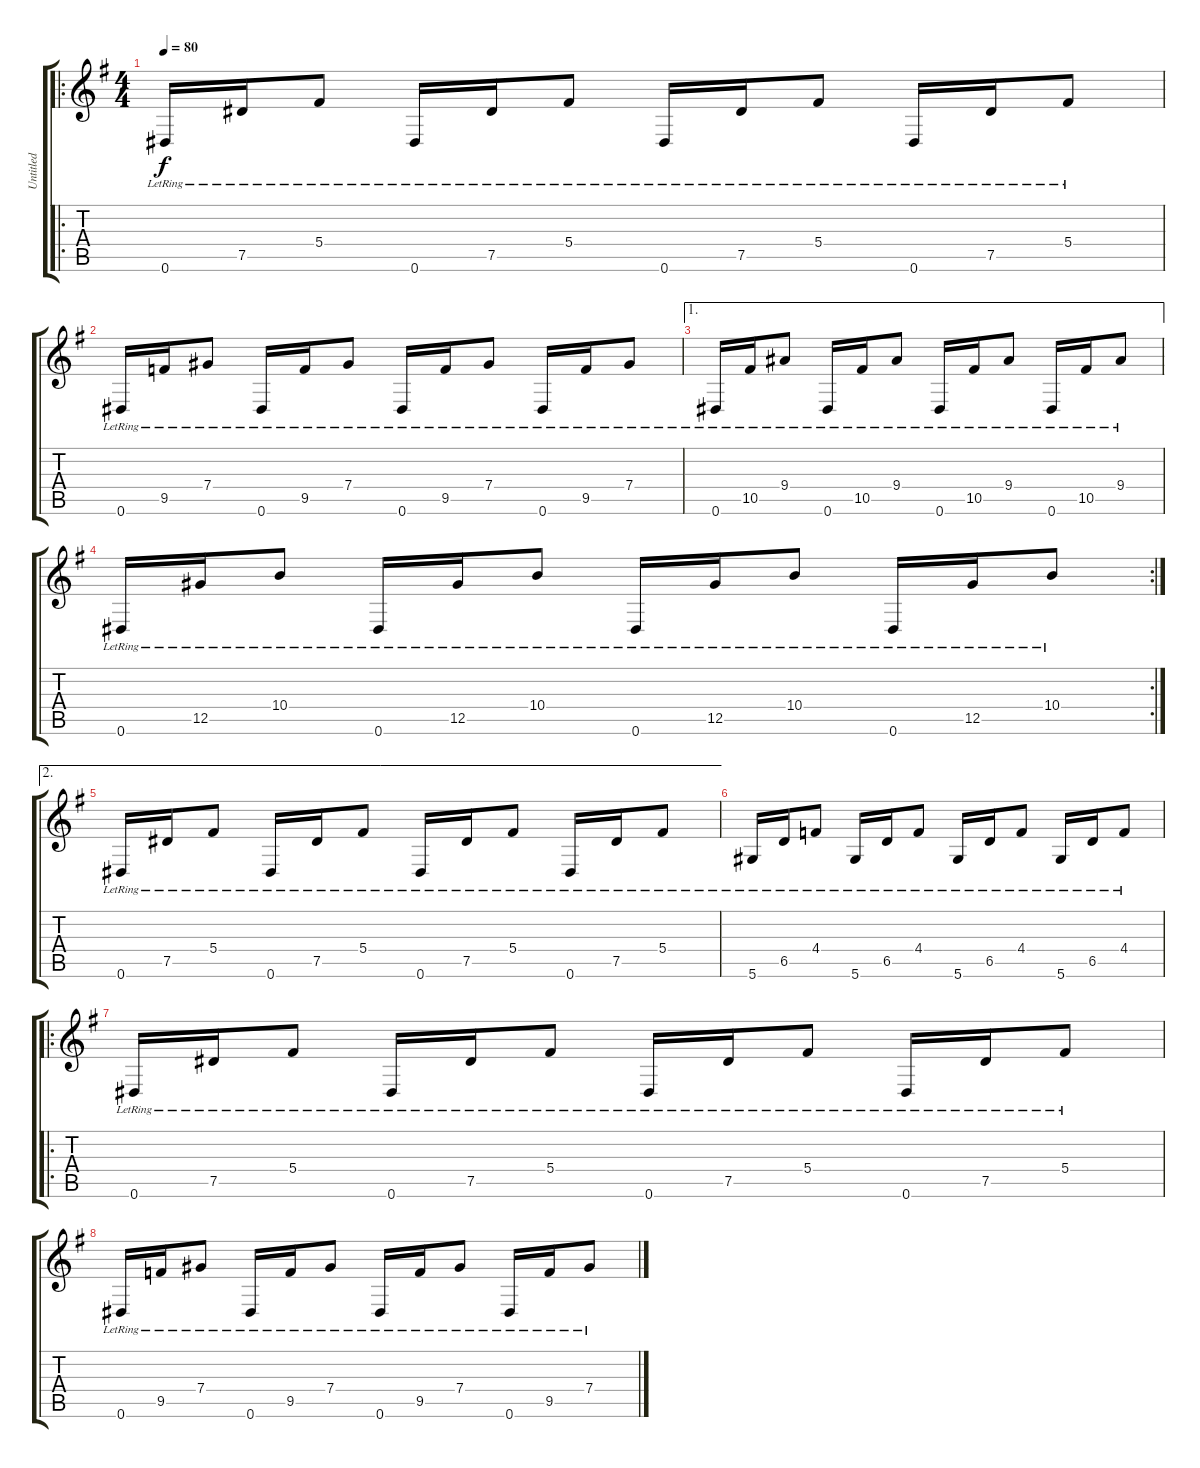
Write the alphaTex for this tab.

\track ("Untitled" "Untitled") {instrument acousticguitarnylon}
\staff {score tabs}
\tuning (Eb4 Bb3 Gb3 Db3 Ab2 Eb2) {hide}
\ro
\ts (4 4)
\tempo 80
\clef g2
\ks g
0.6{lr}.16{dy f instrument acousticguitarnylon} 7.5{lr}.16 5.4{lr}.8 0.6{lr}.16 7.5{lr}.16 5.4{lr}.8 0.6{lr}.16 7.5{lr}.16 5.4{lr}.8 0.6{lr}.16 7.5{lr}.16 5.4{lr}.8 |
0.6{lr}.16 9.5{lr}.16 7.4{lr}.8 0.6{lr}.16 9.5{lr}.16 7.4{lr}.8 0.6{lr}.16 9.5{lr}.16 7.4{lr}.8 0.6{lr}.16 9.5{lr}.16 7.4{lr}.8 |
\ae 1
0.6{lr}.16 10.5{lr}.16 9.4{lr}.8 0.6{lr}.16 10.5{lr}.16 9.4{lr}.8 0.6{lr}.16 10.5{lr}.16 9.4{lr}.8 0.6{lr}.16 10.5{lr}.16 9.4{lr}.8 |
\rc 2
0.6{lr}.16 12.5{lr}.16 10.4{lr}.8 0.6{lr}.16 12.5{lr}.16 10.4{lr}.8 0.6{lr}.16 12.5{lr}.16 10.4{lr}.8 0.6{lr}.16 12.5{lr}.16 10.4{lr}.8 |
\ae 2
0.6{lr}.16 7.5{lr}.16 5.4{lr}.8 0.6{lr}.16 7.5{lr}.16 5.4{lr}.8 0.6{lr}.16 7.5{lr}.16 5.4{lr}.8 0.6{lr}.16 7.5{lr}.16 5.4{lr}.8 |
5.6{lr}.16 6.5{lr}.16 4.4{lr}.8 5.6{lr}.16 6.5{lr}.16 4.4{lr}.8 5.6{lr}.16 6.5{lr}.16 4.4{lr}.8 5.6{lr}.16 6.5{lr}.16 4.4{lr}.8 |
\ro
0.6{lr}.16 7.5{lr}.16 5.4{lr}.8 0.6{lr}.16 7.5{lr}.16 5.4{lr}.8 0.6{lr}.16 7.5{lr}.16 5.4{lr}.8 0.6{lr}.16 7.5{lr}.16 5.4{lr}.8 |
0.6{lr}.16 9.5{lr}.16 7.4{lr}.8 0.6{lr}.16 9.5{lr}.16 7.4{lr}.8 0.6{lr}.16 9.5{lr}.16 7.4{lr}.8 0.6{lr}.16 9.5{lr}.16 7.4{lr}.8
